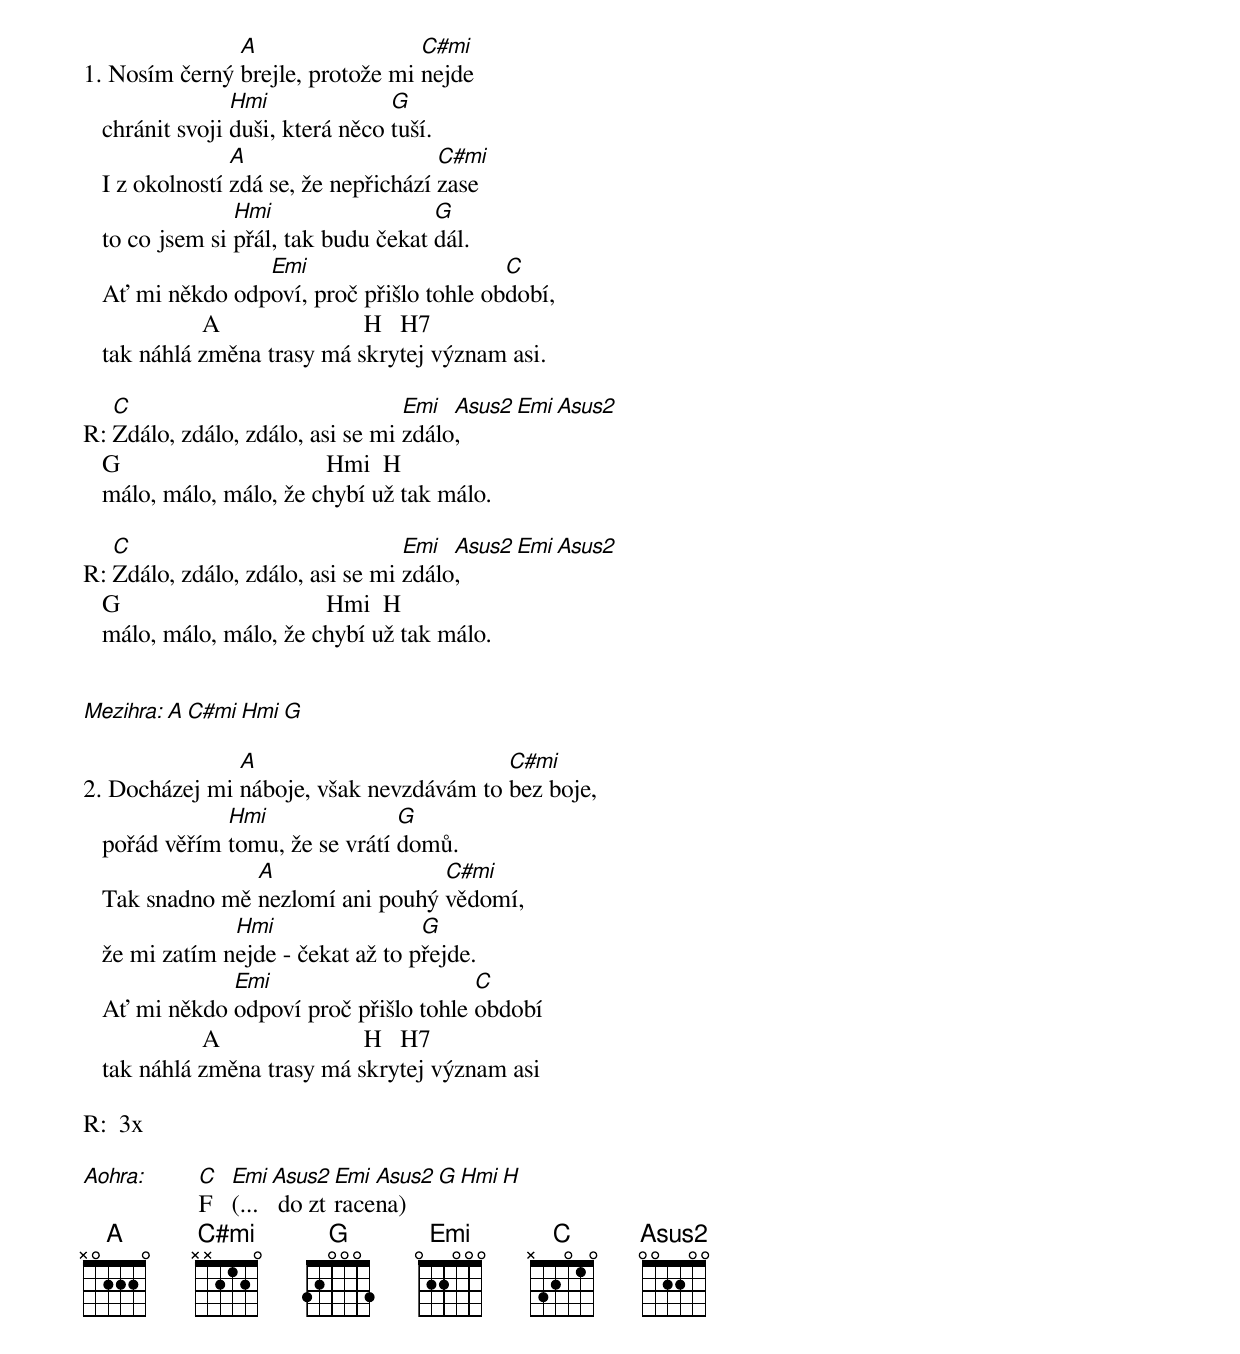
               A                  C#mi
1. Nosím černý brejle, protože mi nejde
                 Hmi              G
   chránit svoji duši, která něco tuší.
                 A                     C#mi
   I z okolností zdá se, že nepřichází zase
                 Hmi                  G
   to co jsem si přál, tak budu čekat dál.
                  Emi                      C
   Ať mi někdo odpoví, proč přišlo tohle období,
                   A                       H   H7
   tak náhlá změna trasy má skrytej význam asi.

   C                              Emi  Asus2  Emi  Asus2
R: Zdálo, zdálo, zdálo, asi se mi zdálo,
   G                                 Hmi  H
   málo, málo, málo, že chybí už tak málo.

   C                              Emi  Asus2  Emi  Asus2
R: Zdálo, zdálo, zdálo, asi se mi zdálo,
   G                                 Hmi  H
   málo, málo, málo, že chybí už tak málo.


Mezihra:  A  C#mi  Hmi  G

               A                         C#mi
2. Docházej mi náboje, však nevzdávám to bez boje,
               Hmi               G
   pořád věřím tomu, že se vrátí domů.
                 A                 C#mi
   Tak snadno mě nezlomí ani pouhý vědomí,
                Hmi                 G
   že mi zatím nejde - čekat až to přejde.
               Emi                      C
   Ať mi někdo odpoví proč přišlo tohle období
                   A                       H   H7
   tak náhlá změna trasy má skrytej význam asi

R:  3x

Aohra:  C   Emi Asus2 Emi Asus2    G   Hmi H
        F   (... do ztracena)
